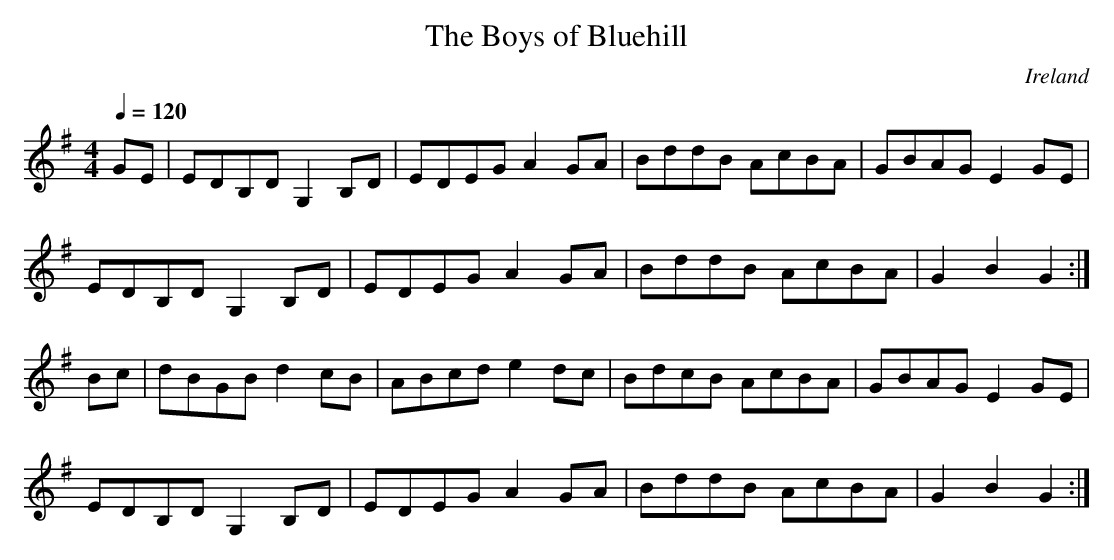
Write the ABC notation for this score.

X:1
T:Boys of Bluehill, The
M:4/4
L:1/8
O:Ireland
K:Gmaj clef=treble
Q:1/4=120
GE |\
EDB,D G,2B,D | EDEG A2GA | BddB AcBA | GBAG E2GE |
EDB,D G,2B,D | EDEG A2GA | BddB AcBA | G2 B2 G2 :|
Bc |\
dBGB d2cB | ABcd e2dc | BdcB AcBA | GBAG E2GE |
EDB,D G,2B,D | EDEG A2GA | BddB AcBA | G2 B2 G2 :|
